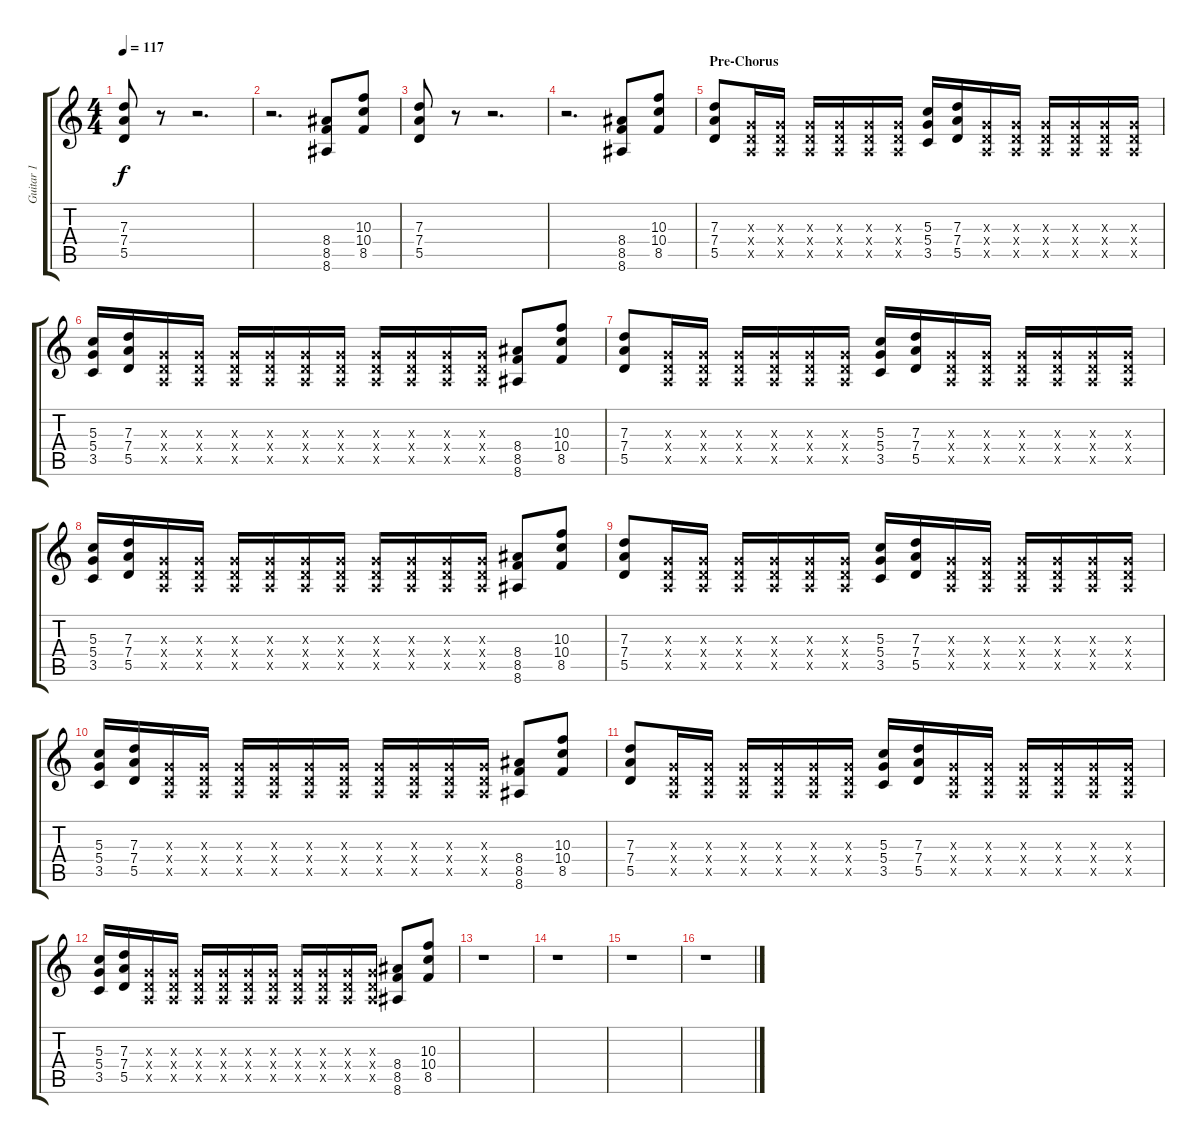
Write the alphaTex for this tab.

\track ("Guitar 1" "Guitar 1") {instrument distortionguitar}
\staff {score tabs}
\tuning (E4 B3 G3 D3 A2 D2) {hide}
\ts (4 4)
\tempo 117
\clef g2
\ks c
(7.3 7.4 5.5).8{dy f} r.8 r.2{d} |
r.2{d} (8.4 8.5 8.6).8 (10.3 10.4 8.5).8 |
(7.3 7.4 5.5).8 r.8 r.2{d} |
r.2{d} (8.4 8.5 8.6).8 (10.3 10.4 8.5).8 |
\section ("" "Pre-Chorus")
(7.3 7.4 5.5).8 (0.3{x} 0.4{x} 0.5{x}).16 (0.3{x} 0.4{x} 0.5{x}).16 (0.3{x} 0.4{x} 0.5{x}).16 (0.3{x} 0.4{x} 0.5{x}).16 (0.3{x} 0.4{x} 0.5{x}).16 (0.3{x} 0.4{x} 0.5{x}).16 (5.3 5.4 3.5).16 (7.3 7.4 5.5).16 (0.3{x} 0.4{x} 0.5{x}).16 (0.3{x} 0.4{x} 0.5{x}).16 (0.3{x} 0.4{x} 0.5{x}).16 (0.3{x} 0.4{x} 0.5{x}).16 (0.3{x} 0.4{x} 0.5{x}).16 (0.3{x} 0.4{x} 0.5{x}).16 |
(5.3 5.4 3.5).16 (7.3 7.4 5.5).16 (0.3{x} 0.4{x} 0.5{x}).16 (0.3{x} 0.4{x} 0.5{x}).16 (0.3{x} 0.4{x} 0.5{x}).16 (0.3{x} 0.4{x} 0.5{x}).16 (0.3{x} 0.4{x} 0.5{x}).16 (0.3{x} 0.4{x} 0.5{x}).16 (0.3{x} 0.4{x} 0.5{x}).16 (0.3{x} 0.4{x} 0.5{x}).16 (0.3{x} 0.4{x} 0.5{x}).16 (0.3{x} 0.4{x} 0.5{x}).16 (8.4 8.5 8.6).8 (10.3 10.4 8.5).8 |
(7.3 7.4 5.5).8 (0.3{x} 0.4{x} 0.5{x}).16 (0.3{x} 0.4{x} 0.5{x}).16 (0.3{x} 0.4{x} 0.5{x}).16 (0.3{x} 0.4{x} 0.5{x}).16 (0.3{x} 0.4{x} 0.5{x}).16 (0.3{x} 0.4{x} 0.5{x}).16 (5.3 5.4 3.5).16 (7.3 7.4 5.5).16 (0.3{x} 0.4{x} 0.5{x}).16 (0.3{x} 0.4{x} 0.5{x}).16 (0.3{x} 0.4{x} 0.5{x}).16 (0.3{x} 0.4{x} 0.5{x}).16 (0.3{x} 0.4{x} 0.5{x}).16 (0.3{x} 0.4{x} 0.5{x}).16 |
(5.3 5.4 3.5).16 (7.3 7.4 5.5).16 (0.3{x} 0.4{x} 0.5{x}).16 (0.3{x} 0.4{x} 0.5{x}).16 (0.3{x} 0.4{x} 0.5{x}).16 (0.3{x} 0.4{x} 0.5{x}).16 (0.3{x} 0.4{x} 0.5{x}).16 (0.3{x} 0.4{x} 0.5{x}).16 (0.3{x} 0.4{x} 0.5{x}).16 (0.3{x} 0.4{x} 0.5{x}).16 (0.3{x} 0.4{x} 0.5{x}).16 (0.3{x} 0.4{x} 0.5{x}).16 (8.4 8.5 8.6).8 (10.3 10.4 8.5).8 |
(7.3 7.4 5.5).8 (0.3{x} 0.4{x} 0.5{x}).16 (0.3{x} 0.4{x} 0.5{x}).16 (0.3{x} 0.4{x} 0.5{x}).16 (0.3{x} 0.4{x} 0.5{x}).16 (0.3{x} 0.4{x} 0.5{x}).16 (0.3{x} 0.4{x} 0.5{x}).16 (5.3 5.4 3.5).16 (7.3 7.4 5.5).16 (0.3{x} 0.4{x} 0.5{x}).16 (0.3{x} 0.4{x} 0.5{x}).16 (0.3{x} 0.4{x} 0.5{x}).16 (0.3{x} 0.4{x} 0.5{x}).16 (0.3{x} 0.4{x} 0.5{x}).16 (0.3{x} 0.4{x} 0.5{x}).16 |
(5.3 5.4 3.5).16 (7.3 7.4 5.5).16 (0.3{x} 0.4{x} 0.5{x}).16 (0.3{x} 0.4{x} 0.5{x}).16 (0.3{x} 0.4{x} 0.5{x}).16 (0.3{x} 0.4{x} 0.5{x}).16 (0.3{x} 0.4{x} 0.5{x}).16 (0.3{x} 0.4{x} 0.5{x}).16 (0.3{x} 0.4{x} 0.5{x}).16 (0.3{x} 0.4{x} 0.5{x}).16 (0.3{x} 0.4{x} 0.5{x}).16 (0.3{x} 0.4{x} 0.5{x}).16 (8.4 8.5 8.6).8 (10.3 10.4 8.5).8 |
(7.3 7.4 5.5).8 (0.3{x} 0.4{x} 0.5{x}).16 (0.3{x} 0.4{x} 0.5{x}).16 (0.3{x} 0.4{x} 0.5{x}).16 (0.3{x} 0.4{x} 0.5{x}).16 (0.3{x} 0.4{x} 0.5{x}).16 (0.3{x} 0.4{x} 0.5{x}).16 (5.3 5.4 3.5).16 (7.3 7.4 5.5).16 (0.3{x} 0.4{x} 0.5{x}).16 (0.3{x} 0.4{x} 0.5{x}).16 (0.3{x} 0.4{x} 0.5{x}).16 (0.3{x} 0.4{x} 0.5{x}).16 (0.3{x} 0.4{x} 0.5{x}).16 (0.3{x} 0.4{x} 0.5{x}).16 |
(5.3 5.4 3.5).16 (7.3 7.4 5.5).16 (0.3{x} 0.4{x} 0.5{x}).16 (0.3{x} 0.4{x} 0.5{x}).16 (0.3{x} 0.4{x} 0.5{x}).16 (0.3{x} 0.4{x} 0.5{x}).16 (0.3{x} 0.4{x} 0.5{x}).16 (0.3{x} 0.4{x} 0.5{x}).16 (0.3{x} 0.4{x} 0.5{x}).16 (0.3{x} 0.4{x} 0.5{x}).16 (0.3{x} 0.4{x} 0.5{x}).16 (0.3{x} 0.4{x} 0.5{x}).16 (8.4 8.5 8.6).8 (10.3 10.4 8.5).8 |
r.1 |
r.1 |
r.1 |
r.1
